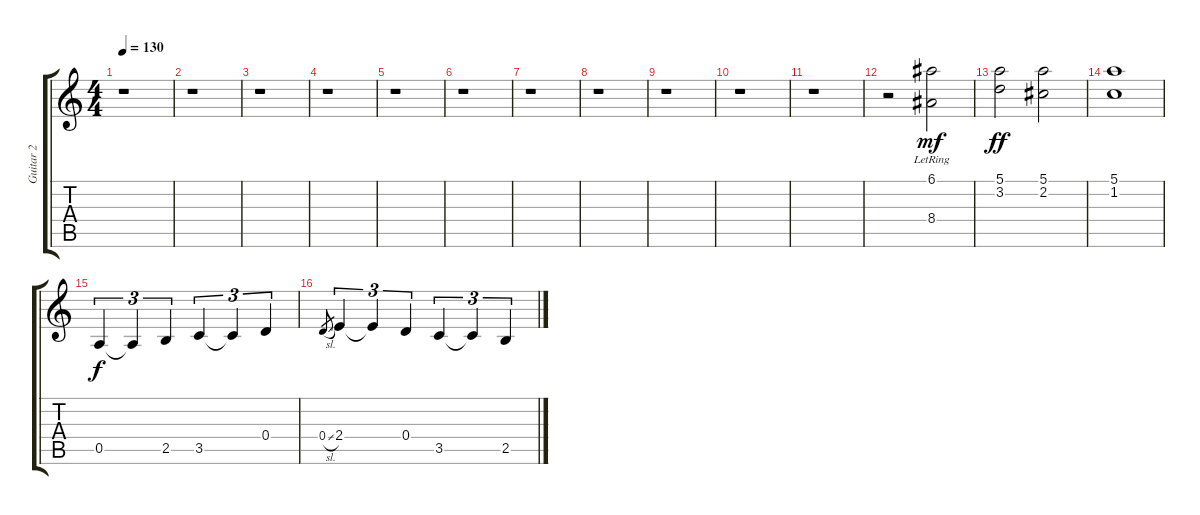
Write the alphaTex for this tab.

\track ("Guitar 2" "Guitar 2") {instrument electricguitarclean}
\staff {score tabs}
\tuning (E4 B3 G3 D3 A2 E2) {hide}
\ts (4 4)
\tempo 130
\clef g2
\ks c
r.1{dy mf} |
r.1 |
r.1 |
r.1 |
r.1 |
r.1 |
r.1 |
r.1 |
r.1 |
r.1 |
r.1 |
r.2 (6.1{lr} 8.4{lr}).2 |
(5.1 3.2).2{dy ff} (5.1 2.2).2 |
(5.1 1.2).1 |
0.5.4{tu (3 2) dy f} 0.5{t}.4{tu (3 2)} 2.5.4{tu (3 2)} 3.5.4{tu (3 2)} 3.5{t}.4{tu (3 2)} 0.4.4{tu (3 2)} |
0.4{sl}.8{gr} 2.4.4{tu (3 2)} 2.4{t}.4{tu (3 2)} 0.4.4{tu (3 2)} 3.5.4{tu (3 2)} 3.5{t}.4{tu (3 2)} 2.5.4{tu (3 2)}
